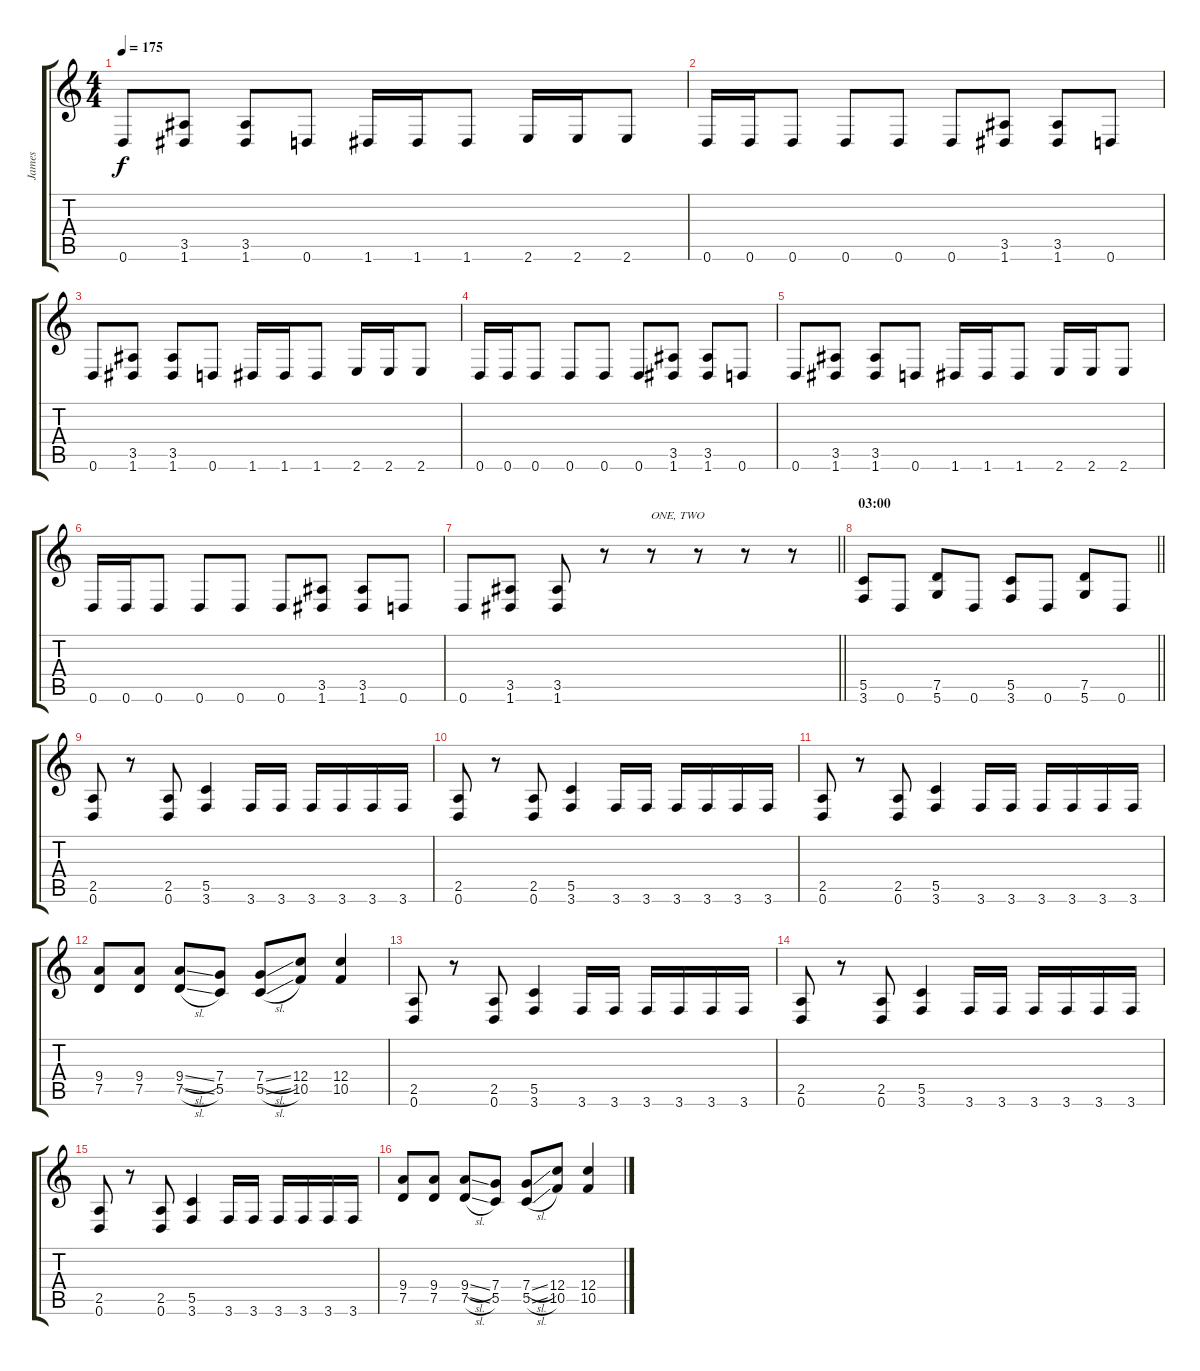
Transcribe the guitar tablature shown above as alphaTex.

\track ("James" "James") {instrument distortionguitar}
\staff {score tabs}
\tuning (D4 A3 F3 C3 G2 D2) {hide}
\ts (4 4)
\tempo 175
\clef g2
\ks c
0.6.8{dy f} (3.5 1.6).8 (3.5 1.6).8 0.6.8 1.6.16 1.6.16 1.6.8 2.6.16 2.6.16 2.6.8 |
0.6.16 0.6.16 0.6.8 0.6.8 0.6.8 0.6.8 (3.5 1.6).8 (3.5 1.6).8 0.6.8 |
0.6.8 (3.5 1.6).8 (3.5 1.6).8 0.6.8 1.6.16 1.6.16 1.6.8 2.6.16 2.6.16 2.6.8 |
0.6.16 0.6.16 0.6.8 0.6.8 0.6.8 0.6.8 (3.5 1.6).8 (3.5 1.6).8 0.6.8 |
0.6.8 (3.5 1.6).8 (3.5 1.6).8 0.6.8 1.6.16 1.6.16 1.6.8 2.6.16 2.6.16 2.6.8 |
0.6.16 0.6.16 0.6.8 0.6.8 0.6.8 0.6.8 (3.5 1.6).8 (3.5 1.6).8 0.6.8 |
\barLineRight lightlight
0.6.8 (3.5 1.6).8 (3.5 1.6).8 r.8 r.8{txt "ONE, TWO"} r.8 r.8 r.8 |
\section ("" "03:00")
\barLineRight lightlight
(5.5 3.6).8 0.6.8 (7.5 5.6).8 0.6.8 (5.5 3.6).8 0.6.8 (7.5 5.6).8 0.6.8 |
(2.5 0.6).8 r.8 (2.5 0.6).8 (5.5 3.6).4 3.6.16 3.6.16 3.6.16 3.6.16 3.6.16 3.6.16 |
(2.5 0.6).8 r.8 (2.5 0.6).8 (5.5 3.6).4 3.6.16 3.6.16 3.6.16 3.6.16 3.6.16 3.6.16 |
(2.5 0.6).8 r.8 (2.5 0.6).8 (5.5 3.6).4 3.6.16 3.6.16 3.6.16 3.6.16 3.6.16 3.6.16 |
(9.4 7.5).8 (9.4 7.5).8 (9.4{sl} 7.5{sl}).8 (7.4 5.5).8 (7.4{sl} 5.5{sl}).8 (12.4 10.5).8 (12.4 10.5).4 |
(2.5 0.6).8 r.8 (2.5 0.6).8 (5.5 3.6).4 3.6.16 3.6.16 3.6.16 3.6.16 3.6.16 3.6.16 |
(2.5 0.6).8 r.8 (2.5 0.6).8 (5.5 3.6).4 3.6.16 3.6.16 3.6.16 3.6.16 3.6.16 3.6.16 |
(2.5 0.6).8 r.8 (2.5 0.6).8 (5.5 3.6).4 3.6.16 3.6.16 3.6.16 3.6.16 3.6.16 3.6.16 |
(9.4 7.5).8 (9.4 7.5).8 (9.4{sl} 7.5{sl}).8 (7.4 5.5).8 (7.4{sl} 5.5{sl}).8 (12.4 10.5).8 (12.4 10.5).4
